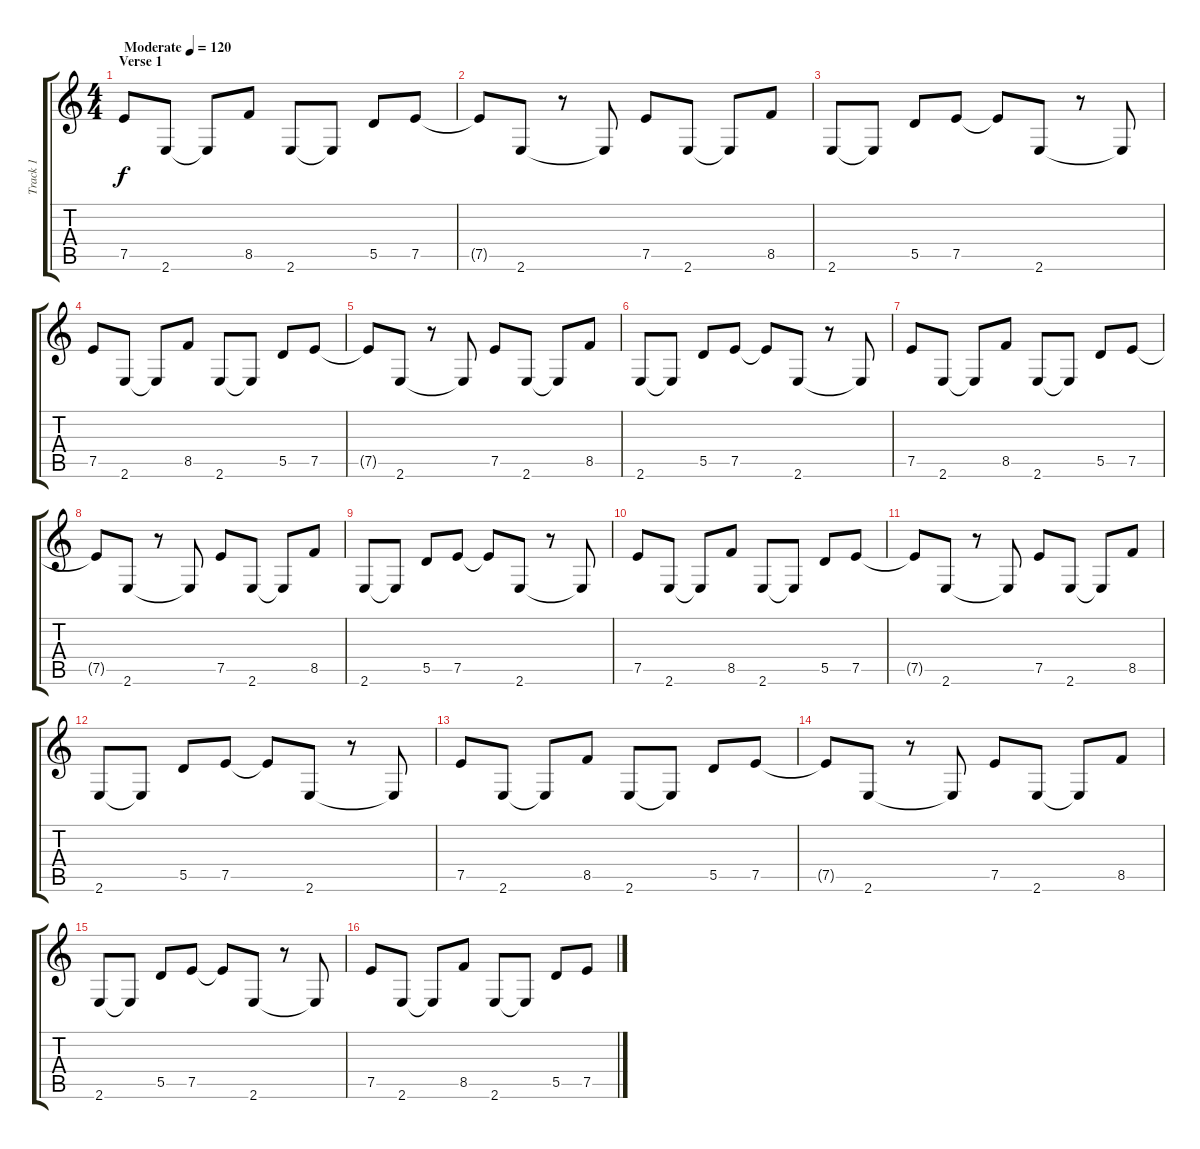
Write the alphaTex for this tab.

\track ("Track 1" "Track 1") {instrument distortionguitar}
\staff {score tabs}
\tuning (E4 B3 G3 D3 A2 D2) {hide}
\ts (4 4)
\section ("" "Verse 1")
\tempo (120 "Moderate")
\tempo 118
\tempo (120 "Moderate")
\clef g2
\ks c
7.5.8{dy f instrument distortionguitar} 2.6.8 2.6{t}.8 8.5.8 2.6.8 2.6{t}.8 5.5.8 7.5.8 |
7.5{t}.8 2.6.8 r.8 2.6{t}.8 7.5.8 2.6.8 2.6{t}.8 8.5.8 |
2.6.8 2.6{t}.8 5.5.8 7.5.8 7.5{t}.8 2.6.8 r.8 2.6{t}.8 |
7.5.8 2.6.8 2.6{t}.8 8.5.8 2.6.8 2.6{t}.8 5.5.8 7.5.8 |
7.5{t}.8 2.6.8 r.8 2.6{t}.8 7.5.8 2.6.8 2.6{t}.8 8.5.8 |
2.6.8 2.6{t}.8 5.5.8 7.5.8 7.5{t}.8 2.6.8 r.8 2.6{t}.8 |
7.5.8 2.6.8 2.6{t}.8 8.5.8 2.6.8 2.6{t}.8 5.5.8 7.5.8 |
7.5{t}.8 2.6.8 r.8 2.6{t}.8 7.5.8 2.6.8 2.6{t}.8 8.5.8 |
2.6.8 2.6{t}.8 5.5.8 7.5.8 7.5{t}.8 2.6.8 r.8 2.6{t}.8 |
7.5.8 2.6.8 2.6{t}.8 8.5.8 2.6.8 2.6{t}.8 5.5.8 7.5.8 |
7.5{t}.8 2.6.8 r.8 2.6{t}.8 7.5.8 2.6.8 2.6{t}.8 8.5.8 |
2.6.8 2.6{t}.8 5.5.8 7.5.8 7.5{t}.8 2.6.8 r.8 2.6{t}.8 |
7.5.8 2.6.8 2.6{t}.8 8.5.8 2.6.8 2.6{t}.8 5.5.8 7.5.8 |
7.5{t}.8 2.6.8 r.8 2.6{t}.8 7.5.8 2.6.8 2.6{t}.8 8.5.8 |
2.6.8 2.6{t}.8 5.5.8 7.5.8 7.5{t}.8 2.6.8 r.8 2.6{t}.8 |
7.5.8 2.6.8 2.6{t}.8 8.5.8 2.6.8 2.6{t}.8 5.5.8 7.5.8
